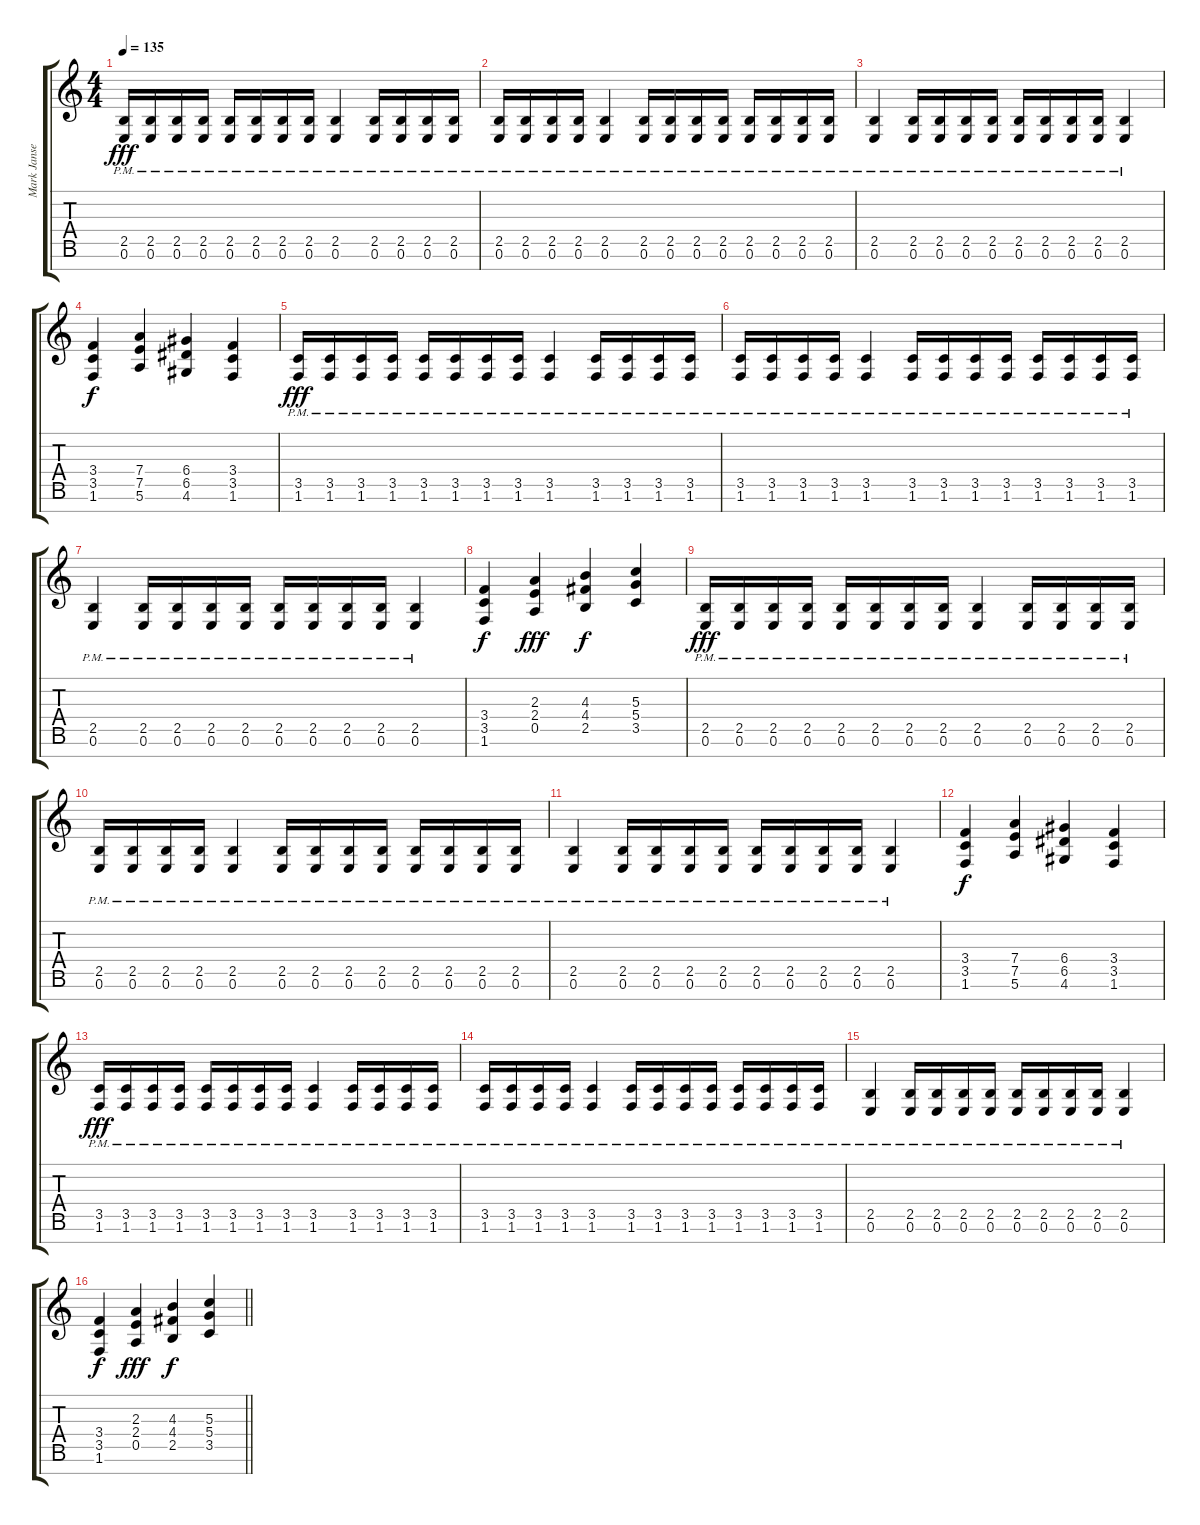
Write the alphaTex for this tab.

\track ("Mark Jansen" "Mark Janse") {instrument distortionguitar}
\staff {score tabs}
\tuning (E4 B3 G3 D3 A2 E2 B1) {hide}
\ts (4 4)
\tempo 135
\clef g2
\ks c
(2.5{pm} 0.6{pm}).16{dy fff} (2.5{pm} 0.6{pm}).16 (2.5{pm} 0.6{pm}).16 (2.5{pm} 0.6{pm}).16 (2.5{pm} 0.6{pm}).16 (2.5{pm} 0.6{pm}).16 (2.5{pm} 0.6{pm}).16 (2.5{pm} 0.6{pm}).16 (2.5{pm} 0.6{pm}).4 (2.5{pm} 0.6{pm}).16 (2.5{pm} 0.6{pm}).16 (2.5{pm} 0.6{pm}).16 (2.5{pm} 0.6{pm}).16 |
(2.5{pm} 0.6{pm}).16 (2.5{pm} 0.6{pm}).16 (2.5{pm} 0.6{pm}).16 (2.5{pm} 0.6{pm}).16 (2.5{pm} 0.6{pm}).4 (2.5{pm} 0.6{pm}).16 (2.5{pm} 0.6{pm}).16 (2.5{pm} 0.6{pm}).16 (2.5{pm} 0.6{pm}).16 (2.5{pm} 0.6{pm}).16 (2.5{pm} 0.6{pm}).16 (2.5{pm} 0.6{pm}).16 (2.5{pm} 0.6{pm}).16 |
(2.5{pm} 0.6{pm}).4 (2.5{pm} 0.6{pm}).16 (2.5{pm} 0.6{pm}).16 (2.5{pm} 0.6{pm}).16 (2.5{pm} 0.6{pm}).16 (2.5{pm} 0.6{pm}).16 (2.5{pm} 0.6{pm}).16 (2.5{pm} 0.6{pm}).16 (2.5{pm} 0.6{pm}).16 (2.5{pm} 0.6{pm}).4 |
(3.4 3.5 1.6).4{dy f} (7.4 7.5 5.6).4 (6.4 6.5 4.6).4 (3.4 3.5 1.6).4 |
(3.5{pm} 1.6{pm}).16{dy fff} (3.5{pm} 1.6{pm}).16 (3.5{pm} 1.6{pm}).16 (3.5{pm} 1.6{pm}).16 (3.5{pm} 1.6{pm}).16 (3.5{pm} 1.6{pm}).16 (3.5{pm} 1.6{pm}).16 (3.5{pm} 1.6{pm}).16 (3.5{pm} 1.6{pm}).4 (3.5{pm} 1.6{pm}).16 (3.5{pm} 1.6{pm}).16 (3.5{pm} 1.6{pm}).16 (3.5{pm} 1.6{pm}).16 |
(3.5{pm} 1.6{pm}).16 (3.5{pm} 1.6{pm}).16 (3.5{pm} 1.6{pm}).16 (3.5{pm} 1.6{pm}).16 (3.5{pm} 1.6{pm}).4 (3.5{pm} 1.6{pm}).16 (3.5{pm} 1.6{pm}).16 (3.5{pm} 1.6{pm}).16 (3.5{pm} 1.6{pm}).16 (3.5{pm} 1.6{pm}).16 (3.5{pm} 1.6{pm}).16 (3.5{pm} 1.6{pm}).16 (3.5{pm} 1.6{pm}).16 |
(2.5{pm} 0.6{pm}).4 (2.5{pm} 0.6{pm}).16 (2.5{pm} 0.6{pm}).16 (2.5{pm} 0.6{pm}).16 (2.5{pm} 0.6{pm}).16 (2.5{pm} 0.6{pm}).16 (2.5{pm} 0.6{pm}).16 (2.5{pm} 0.6{pm}).16 (2.5{pm} 0.6{pm}).16 (2.5{pm} 0.6{pm}).4 |
(3.4 3.5 1.6).4{dy f} (2.3 2.4 0.5).4{dy fff} (4.3 4.4 2.5).4{dy f} (5.3 5.4 3.5).4 |
(2.5{pm} 0.6{pm}).16{dy fff} (2.5{pm} 0.6{pm}).16 (2.5{pm} 0.6{pm}).16 (2.5{pm} 0.6{pm}).16 (2.5{pm} 0.6{pm}).16 (2.5{pm} 0.6{pm}).16 (2.5{pm} 0.6{pm}).16 (2.5{pm} 0.6{pm}).16 (2.5{pm} 0.6{pm}).4 (2.5{pm} 0.6{pm}).16 (2.5{pm} 0.6{pm}).16 (2.5{pm} 0.6{pm}).16 (2.5{pm} 0.6{pm}).16 |
(2.5{pm} 0.6{pm}).16 (2.5{pm} 0.6{pm}).16 (2.5{pm} 0.6{pm}).16 (2.5{pm} 0.6{pm}).16 (2.5{pm} 0.6{pm}).4 (2.5{pm} 0.6{pm}).16 (2.5{pm} 0.6{pm}).16 (2.5{pm} 0.6{pm}).16 (2.5{pm} 0.6{pm}).16 (2.5{pm} 0.6{pm}).16 (2.5{pm} 0.6{pm}).16 (2.5{pm} 0.6{pm}).16 (2.5{pm} 0.6{pm}).16 |
(2.5{pm} 0.6{pm}).4 (2.5{pm} 0.6{pm}).16 (2.5{pm} 0.6{pm}).16 (2.5{pm} 0.6{pm}).16 (2.5{pm} 0.6{pm}).16 (2.5{pm} 0.6{pm}).16 (2.5{pm} 0.6{pm}).16 (2.5{pm} 0.6{pm}).16 (2.5{pm} 0.6{pm}).16 (2.5{pm} 0.6{pm}).4 |
(3.4 3.5 1.6).4{dy f} (7.4 7.5 5.6).4 (6.4 6.5 4.6).4 (3.4 3.5 1.6).4 |
(3.5{pm} 1.6{pm}).16{dy fff} (3.5{pm} 1.6{pm}).16 (3.5{pm} 1.6{pm}).16 (3.5{pm} 1.6{pm}).16 (3.5{pm} 1.6{pm}).16 (3.5{pm} 1.6{pm}).16 (3.5{pm} 1.6{pm}).16 (3.5{pm} 1.6{pm}).16 (3.5{pm} 1.6{pm}).4 (3.5{pm} 1.6{pm}).16 (3.5{pm} 1.6{pm}).16 (3.5{pm} 1.6{pm}).16 (3.5{pm} 1.6{pm}).16 |
(3.5{pm} 1.6{pm}).16 (3.5{pm} 1.6{pm}).16 (3.5{pm} 1.6{pm}).16 (3.5{pm} 1.6{pm}).16 (3.5{pm} 1.6{pm}).4 (3.5{pm} 1.6{pm}).16 (3.5{pm} 1.6{pm}).16 (3.5{pm} 1.6{pm}).16 (3.5{pm} 1.6{pm}).16 (3.5{pm} 1.6{pm}).16 (3.5{pm} 1.6{pm}).16 (3.5{pm} 1.6{pm}).16 (3.5{pm} 1.6{pm}).16 |
(2.5{pm} 0.6{pm}).4 (2.5{pm} 0.6{pm}).16 (2.5{pm} 0.6{pm}).16 (2.5{pm} 0.6{pm}).16 (2.5{pm} 0.6{pm}).16 (2.5{pm} 0.6{pm}).16 (2.5{pm} 0.6{pm}).16 (2.5{pm} 0.6{pm}).16 (2.5{pm} 0.6{pm}).16 (2.5{pm} 0.6{pm}).4 |
\barLineRight lightlight
(3.4 3.5 1.6).4{dy f} (2.3 2.4 0.5).4{dy fff} (4.3 4.4 2.5).4{dy f} (5.3 5.4 3.5).4
